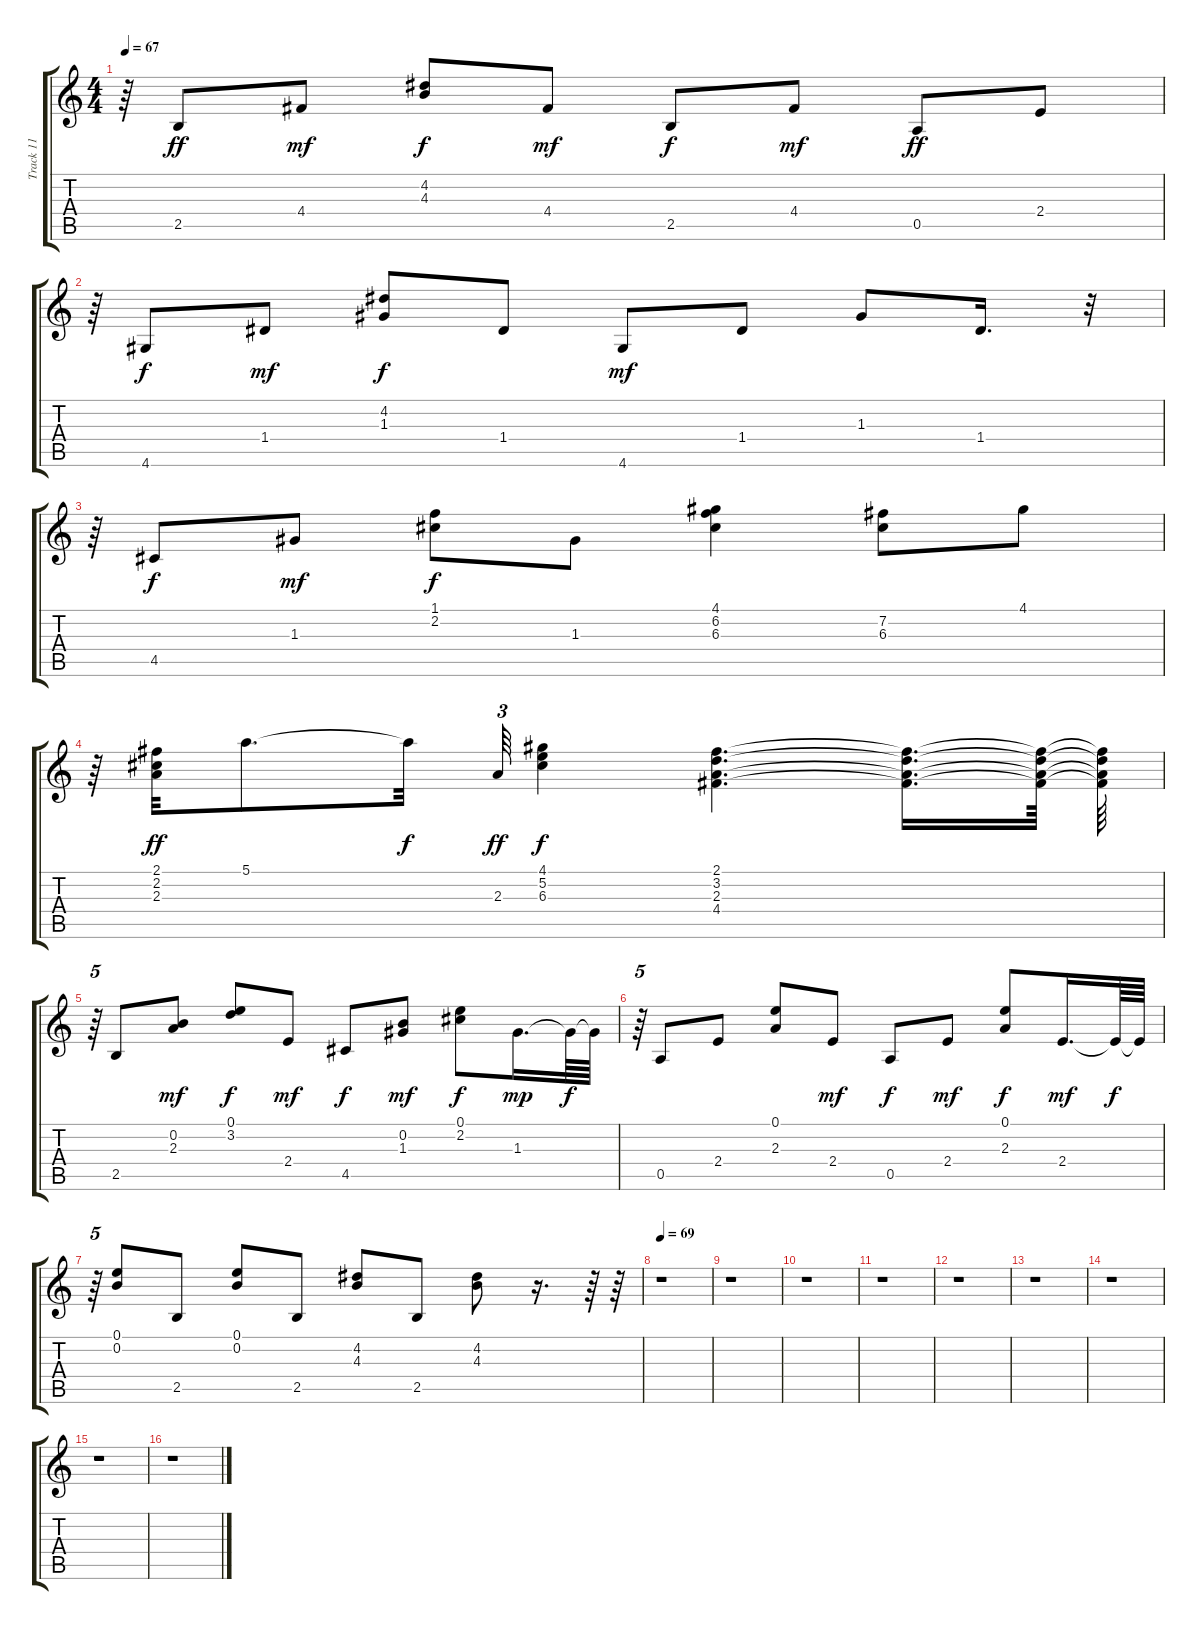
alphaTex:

\track ("Track 11" "Track 11") {instrument acousticguitarsteel}
\staff {score tabs}
\tuning (E4 B3 G3 D3 A2 E2) {hide}
\ts (4 4)
\tempo 67
\clef g2
\ks c
r.64{dy mf} 2.5.8{dy ff} 4.4.8{dy mf} (4.2 4.3).8{dy f} 4.4.8{dy mf} 2.5.8{dy f} 4.4.8{dy mf} 0.5.8{dy ff} 2.4.8 |
r.64 4.6.8{dy f} 1.4.8{dy mf} (4.2 1.3).8{dy f} 1.4.8 4.6.8{dy mf} 1.4.8 1.3.8 1.4.16{d} r.32 |
r.64 4.5.8{dy f} 1.3.8{dy mf} (1.1 2.2).8{dy f} 1.3.8 (4.1 6.2 6.3).4 (7.2 6.3).8 4.1.8 |
r.64 (2.1 2.2 2.3).32{dy ff} 5.1.8{d} 5.1{t}.32{dy f} 2.3.64{tu (3 2) dy ff} (4.1 5.2 6.3).4{dy f} (2.1 3.2 2.3 4.4).4{d} (2.1{t} 3.2{t} 2.3{t} 4.4{t}).16{d} (2.1{t} 3.2{t} 2.3{t} 4.4{t}).64 (2.1{t} 3.2{t} 2.3{t} 4.4{t}).64 |
r.64{tu (5 4)} 2.5.8 (0.2 2.3).8{dy mf} (0.1 3.2).8{dy f} 2.4.8{dy mf} 4.5.8{dy f} (0.2 1.3).8{dy mf} (0.1 2.2).8{dy f} 1.3.16{d dy mp} 1.3{t}.64{dy f} 1.3{t}.64 |
r.64{tu (5 4)} 0.5.8 2.4.8 (0.1 2.3).8 2.4.8{dy mf} 0.5.8{dy f} 2.4.8{dy mf} (0.1 2.3).8{dy f} 2.4.16{d dy mf} 2.4{t}.64{dy f} 2.4{t}.64 |
r.64{tu (5 4)} (0.1 0.2).8 2.5.8 (0.1 0.2).8 2.5.8 (4.2 4.3).8 2.5.8 (4.2 4.3).8 r.16{d} r.64 r.64 |
\tempo 69
r.1 |
r.1 |
r.1 |
r.1 |
r.1 |
r.1 |
r.1 |
r.1 |
r.1
